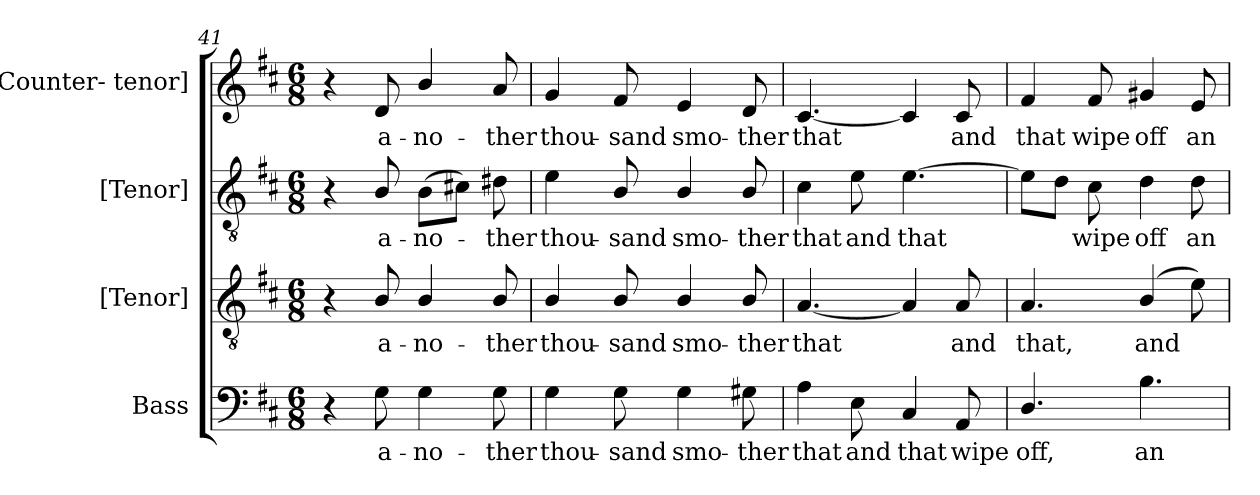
**kern	**text	**kern	**text	**kern	**text	**kern	**text
*part4	*part4	*part3	*part3	*part2	*part2	*part1	*part1
*staff4	*staff4	*staff3	*staff3	*staff2	*staff2	*staff1	*staff1
*I"Bass	*	*I"[Tenor]	*	*I"[Tenor]	*	*I"[Counter- tenor]	*
*I'B.	*	*I'T.	*	*I'T.	*	*	*
*clefF4	*	*clefGv2	*	*clefGv2	*	*clefG2	*
*	*	*ITrd7c12	*	*ITrd7c12	*	*	*
*k[f#c#]	*	*k[f#c#]	*	*k[f#c#]	*	*k[f#c#]	*
*D:	*	*D:	*	*D:	*	*D:	*
*M6/8	*	*M6/8	*	*M6/8	*	*M6/8	*
=41	=41	=41	=41	=41	=41	=41	=41
4r	.	4r	.	4r	.	4r	.
!	!LO:LY:b:color=#000000	!	!	!	!	!	!
!	!	!	!LO:LY:b:color=#000000	!	!	!	!
!	!	!	!	!	!LO:LY:b:color=#000000	!	!
!	!	!	!	!	!	!	!LO:LY:b:color=#000000
8Gi\	a-	8BBi/	a-	8BBi/	a-	8di/	a-
!	!LO:LY:b:color=#000000	!	!	!	!	!	!
!	!	!	!LO:LY:b:color=#000000	!	!	!	!
!	!	!	!	!	!LO:LY:b:color=#000000	!	!
!	!	!	!	!	!	!	!LO:LY:b:color=#000000
4Gi\	-no-	4BBi/	-no-	(8BBi\L	-no-	4bi/	-no-
.	.	.	.	8C#Xi\J)	.	.	.
!	!LO:LY:b:color=#000000	!	!	!	!	!	!
!	!	!	!LO:LY:b:color=#000000	!	!	!	!
!	!	!	!	!	!LO:LY:b:color=#000000	!	!
!	!	!	!	!	!	!	!LO:LY:b:color=#000000
8Gi\	-ther	8BBi/	-ther	8D#Xi\	-ther	8ai/	-ther
!!LO:LB:g=z
=42	=42	=42	=42	=42	=42	=42	=42
!	!LO:LY:b:color=#000000	!	!	!	!	!	!
!	!	!	!LO:LY:b:color=#000000	!	!	!	!
!	!	!	!	!	!LO:LY:b:color=#000000	!	!
!	!	!	!	!	!	!	!LO:LY:b:color=#000000
4Gi\	thou-	4BBi/	thou-	4Ei\	thou-	4gi/	thou-
!	!LO:LY:b:color=#000000	!	!	!	!	!	!
!	!	!	!LO:LY:b:color=#000000	!	!	!	!
!	!	!	!	!	!LO:LY:b:color=#000000	!	!
!	!	!	!	!	!	!	!LO:LY:b:color=#000000
8Gi\	-sand	8BBi/	-sand	8BBi/	-sand	8f#i/	-sand
!	!LO:LY:b:color=#000000	!	!	!	!	!	!
!	!	!	!LO:LY:b:color=#000000	!	!	!	!
!	!	!	!	!	!LO:LY:b:color=#000000	!	!
!	!	!	!	!	!	!	!LO:LY:b:color=#000000
4Gi\	smo-	4BBi/	smo-	4BBi/	smo-	4ei/	smo-
!	!LO:LY:b:color=#000000	!	!	!	!	!	!
!	!	!	!LO:LY:b:color=#000000	!	!	!	!
!	!	!	!	!	!LO:LY:b:color=#000000	!	!
!	!	!	!	!	!	!	!LO:LY:b:color=#000000
8G#Xi\	-ther	8BBi/	-ther	8BBi/	-ther	8di/	-ther
=43	=43	=43	=43	=43	=43	=43	=43
!	!LO:LY:b:color=#000000	!	!	!	!	!	!
!	!	!	!LO:LY:b:color=#000000	!	!	!	!
!	!	!	!	!	!LO:LY:b:color=#000000	!	!
!	!	!	!	!	!	!	!LO:LY:b:color=#000000
4Ai\	that	[4.AAi/	that	4C#i\	that	[4.c#i/	that
!	!LO:LY:b:color=#000000	!	!	!	!	!	!
!	!	!	!	!	!LO:LY:b:color=#000000	!	!
8Ei\	and	.	.	8Ei\	and	.	.
!	!LO:LY:b:color=#000000	!	!	!	!	!	!
!	!	!	!	!	!LO:LY:b:color=#000000	!	!
4C#i/	that	4AAi/]	.	[4.Ei\	that	4c#i/]	.
!	!LO:LY:b:color=#000000	!	!	!	!	!	!
!	!	!	!LO:LY:b:color=#000000	!	!	!	!
!	!	!	!	!	!	!	!LO:LY:b:color=#000000
8AAi/	wipe	8AAi/	and	.	.	8c#i/	and
=44	=44	=44	=44	=44	=44	=44	=44
!	!LO:LY:b:color=#000000	!	!	!	!	!	!
!	!	!	!LO:LY:b:color=#000000	!	!	!	!
!	!	!	!	!	!	!	!LO:LY:b:color=#000000
4.Di/	off,	4.AAi/	that,	8Ei\L]	.	4f#i/	that
.	.	.	.	8Di\J	.	.	.
!	!	!	!	!	!LO:LY:b:color=#000000	!	!
!	!	!	!	!	!	!	!LO:LY:b:color=#000000
.	.	.	.	8C#i\	wipe	8f#i/	wipe
!	!LO:LY:b:color=#000000	!	!	!	!	!	!
!	!	!	!LO:LY:b:color=#000000	!	!	!	!
!	!	!	!	!	!LO:LY:b:color=#000000	!	!
!	!	!	!	!	!	!	!LO:LY:b:color=#000000
4.Bi\	an-	(4BBi/	and	4Di\	off	4g#Xi/	off
!	!	!	!	!	!LO:LY:b:color=#000000	!	!
!	!	!	!	!	!	!	!LO:LY:b:color=#000000
.	.	8Ei\)	.	8Di\	an-	8ei/	an-
=	=	=	=	=	=	=	=
*-	*-	*-	*-	*-	*-	*-	*-
